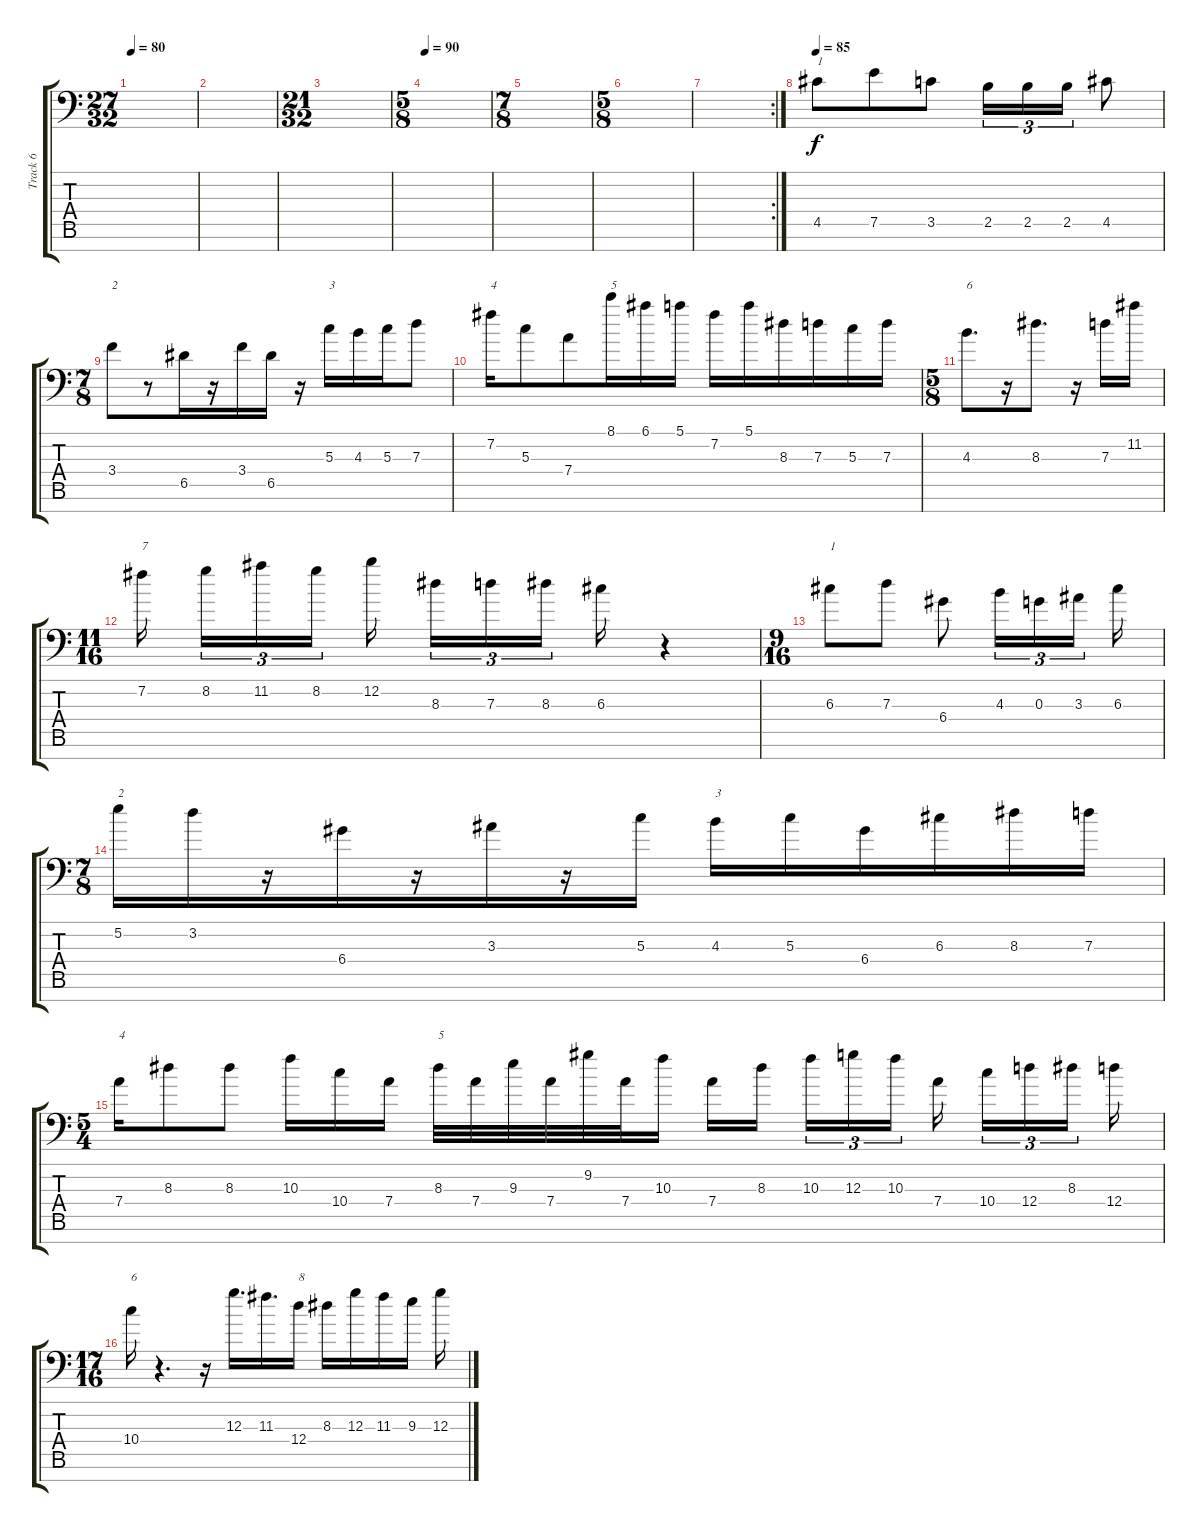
\track ("Track 6" "Track 6") {instrument distortionguitar}
\staff {score tabs}
\tuning (E4 B3 G3 D3 A2 E2 A1) {hide}
\ts (27 32)
\tempo 80
\clef f4
\ks c
|
|
\ts (21 32)
|
\ts (5 8)
\tempo 90
|
\ts (7 8)
|
\ts (5 8)
|
\rc 2
|
\tempo 85
4.5.8{txt "1"} 7.5.8 3.5.8 2.5.16{tu (3 2)} 2.5.16{tu (3 2)} 2.5.16{tu (3 2)} 4.5.8 |
\ts (7 8)
3.4.8{txt "2"} r.8 6.5.16 r.16 3.4.16 6.5.16 r.16 5.3.16{txt "3"} 4.3.16 5.3.16 7.3.8 |
7.2.16{txt "4"} 5.3.8 7.4.8 8.1.16{txt "5"} 6.1.16 5.1.16 7.2.16 5.1.16 8.3.16 7.3.16 5.3.16 7.3.16 |
\ts (5 8)
4.3.8{d txt "6"} r.16 8.3.8{d} r.16 7.3.16 11.2.16 |
\ts (11 16)
7.2.16{txt "7"} 8.2.16{tu (3 2)} 11.2.16{tu (3 2)} 8.2.16{tu (3 2)} 12.2.16 8.3.16{tu (3 2)} 7.3.16{tu (3 2)} 8.3.16{tu (3 2)} 6.3.16 r.4 |
\ts (9 16)
6.3.8{txt "1"} 7.3.8 6.4.8 4.3.16{tu (3 2)} 0.3.16{tu (3 2)} 3.3.16{tu (3 2) beam splitsecondary} 6.3.16 |
\ts (7 8)
5.2.16{txt "2"} 3.2.16 r.16 6.4.16 r.16 3.3.16 r.16 5.3.16 4.3.16{txt "3"} 5.3.16 6.4.16 6.3.16 8.3.16 7.3.16 |
\ts (5 4)
7.4.16{txt "4"} 8.3.8 8.3.8 10.3.16 10.4.16 7.4.16 8.3.32{txt "5"} 7.4.32 9.3.32 7.4.32 9.2.32 7.4.32 10.3.16 7.4.16 8.3.16{beam splitsecondary} 10.3.16{tu (3 2)} 12.3.16{tu (3 2)} 10.3.16{tu (3 2)} 7.4.16{beam splitsecondary} 10.4.16{tu (3 2)} 12.4.16{tu (3 2)} 8.3.16{tu (3 2) beam splitsecondary} 12.4.16 |
\ts (17 16)
10.4.16{txt "6"} r.4{d} r.16 12.3.16{d} 11.3.16{d} 12.4.16{txt "8"} 8.3.16 12.3.16 11.3.16 9.3.16 12.3.16
